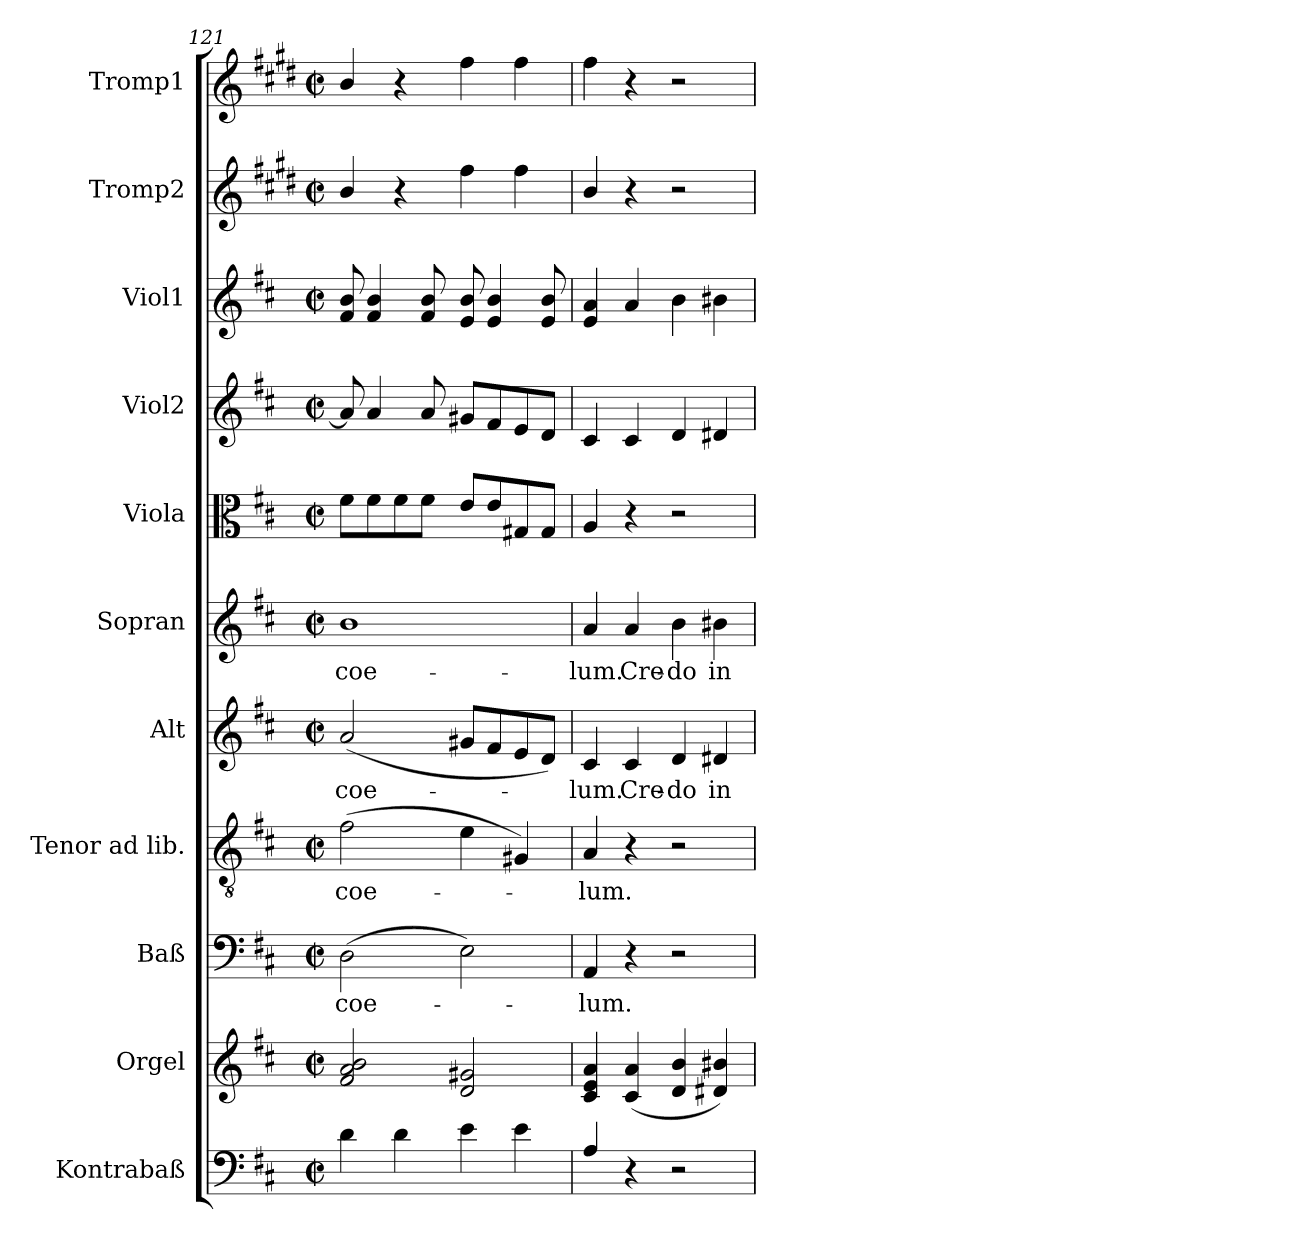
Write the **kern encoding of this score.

**kern	**kern	**kern	**text	**kern	**text	**kern	**text	**kern	**text	**kern	**kern	**kern	**kern	**kern
*part11	*part10	*part9	*part9	*part8	*part8	*part7	*part7	*part6	*part6	*part5	*part4	*part3	*part2	*part1
*staff11	*staff10	*staff9	*staff9	*staff8	*staff8	*staff7	*staff7	*staff6	*staff6	*staff5	*staff4	*staff3	*staff2	*staff1
*I"Kontrabaß	*I"Orgel	*I"Baß	*	*I"Tenor ad lib.	*	*I"Alt	*	*I"Sopran	*	*I"Viola	*I"Viol2	*I"Viol1	*I"Tromp2	*I"Tromp1
*	*	*	*	*	*	*	*	*	*	*I'Vla	*	*	*	*
*clefF4	*clefG2	*clefF4	*	*clefGv2	*	*clefG2	*	*clefG2	*	*clefC3	*clefG2	*clefG2	*clefG2	*clefG2
*ITrd7c12	*	*	*	*	*	*	*	*	*	*	*	*	*ITrd1c2	*ITrd1c2
*k[f#c#]	*k[f#c#]	*k[f#c#]	*	*k[f#c#]	*	*k[f#c#]	*	*k[f#c#]	*	*k[f#c#]	*k[f#c#]	*k[f#c#]	*k[f#c#]	*k[f#c#]
*D:	*D:	*D:	*	*D:	*	*D:	*	*D:	*	*D:	*D:	*D:	*D:	*D:
*M2/2	*M2/2	*M2/2	*	*M2/2	*	*M2/2	*	*M2/2	*	*M2/2	*M2/2	*M2/2	*M2/2	*M2/2
*met(c|)	*met(c|)	*met(c|)	*	*met(c|)	*	*met(c|)	*	*met(c|)	*	*met(c|)	*met(c|)	*met(c|)	*met(c|)	*met(c|)
=121	=121	=121	=121	=121	=121	=121	=121	=121	=121	=121	=121	=121	=121	=121
!	!	!	!LO:LY:b	!	!LO:LY:b	!	!LO:LY:b	!	!LO:LY:b	!	!	!	!	!
4D\	2f#/ 2a/ 2b/	(>2D\	coe-	(>2f#\	coe-	(<2a/	coe-	1b	coe-	8f#\L	8a/]	8f#/ 8b/	4a/	4a/
.	.	.	.	.	.	.	.	.	.	8f#\	4a/	4f#/ 4b/	.	.
4D\	.	.	.	.	.	.	.	.	.	8f#\	.	.	4r	4r
.	.	.	.	.	.	.	.	.	.	8f#\J	8a/	8f#/ 8b/	.	.
4E\	2d/ 2g#X/	2E\)	.	4e\	.	8g#X/L	.	.	.	8e/L	8g#X/L	8e/ 8b/	4ee\	4ee\
.	.	.	.	.	.	8f#/	.	.	.	8e/	8f#/	4e/ 4b/	.	.
4E\	.	.	.	4G#X/)	.	8e/	.	.	.	8G#X/	8e/	.	4ee\	4ee\
.	.	.	.	.	.	8d/J)	.	.	.	8G#/J	8d/J	8e/ 8b/	.	.
!!LO:PB:g=z
=122	=122	=122	=122	=122	=122	=122	=122	=122	=122	=122	=122	=122	=122	=122
!	!	!	!LO:LY:b	!	!LO:LY:b	!	!LO:LY:b	!	!LO:LY:b	!	!	!	!	!
4AA/	4c#/ 4e/ 4a/	4AA/	-lum.	4A/	-lum.	4c#/	-lum.	4a/	-lum.	4A/	4c#/	4e/ 4a/	4a/	4ee\
!	!	!	!	!	!	!	!LO:LY:b	!	!LO:LY:b	!	!	!	!	!
4r	(<4c#/ 4a/	4r	.	4r	.	4c#/	Cre-	4a/	Cre-	4r	4c#/	4a/	4r	4r
!	!	!	!	!	!	!	!LO:LY:b	!	!LO:LY:b	!	!	!	!	!
2r	4d/ 4b/	2r	.	2r	.	4d/	-do	4b\	-do	2r	4d/	4b\	2r	2r
!	!	!	!	!	!	!	!LO:LY:b	!	!LO:LY:b	!	!	!	!	!
.	4d#X/ 4b#X/)	.	.	.	.	4d#X/	in	4b#X\	in	.	4d#X/	4b#X\	.	.
=	=	=	=	=	=	=	=	=	=	=	=	=	=	=
*-	*-	*-	*-	*-	*-	*-	*-	*-	*-	*-	*-	*-	*-	*-
